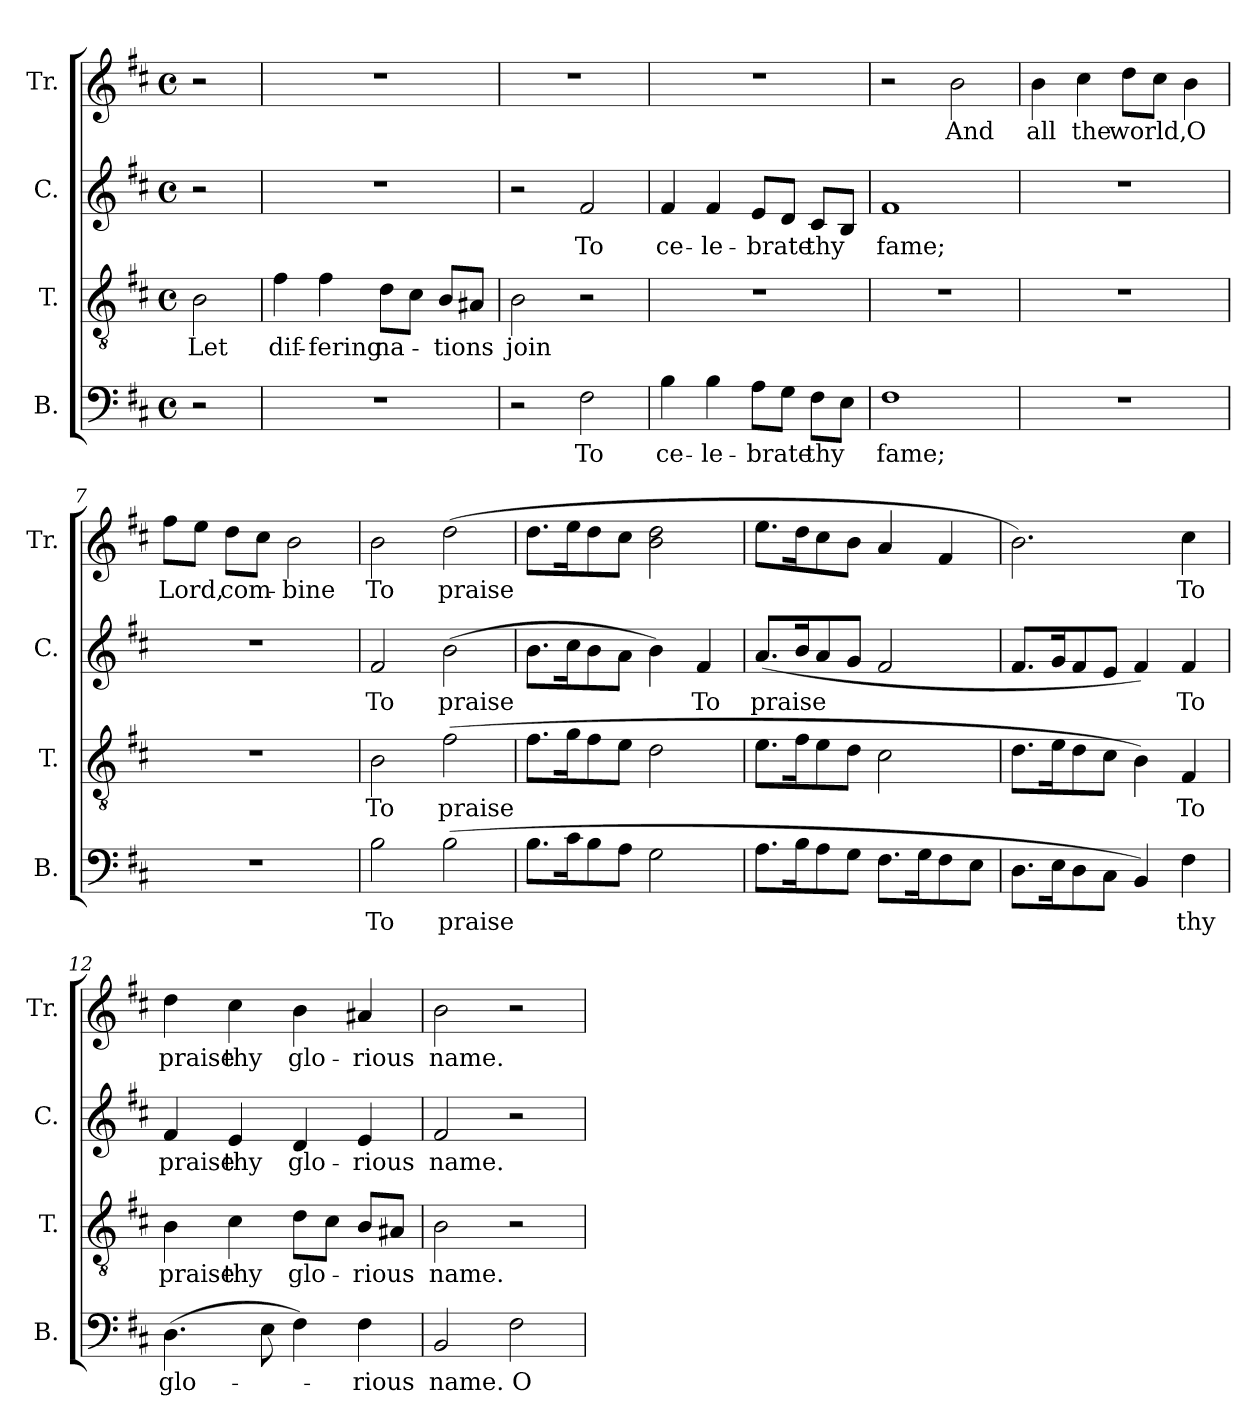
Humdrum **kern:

**kern	**text	**kern	**text	**kern	**text	**kern	**text
*part4	*part4	*part3	*part3	*part2	*part2	*part1	*part1
*staff4	*staff4	*staff3	*staff3	*staff2	*staff2	*staff1	*staff1
*I"B.	*	*I"T.	*	*I"C.	*	*I"Tr.	*
*I'B.	*	*I'T.	*	*I'C.	*	*I'Tr.	*
*clefF4	*	*clefGv2	*	*clefG2	*	*clefG2	*
*k[f#c#]	*	*k[f#c#]	*	*k[f#c#]	*	*k[f#c#]	*
*M4/4	*	*M4/4	*	*M4/4	*	*M4/4	*
*met(c)	*	*met(c)	*	*met(c)	*	*met(c)	*
*MM110	*	*MM110	*	*MM110	*	*MM110	*
=1	=1	=1	=1	=1	=1	=1	=1
2r	.	2B\	Let	2r	.	2r	.
=2	=2	=2	=2	=2	=2	=2	=2
1r	.	4f#\	dif-	1r	.	1r	.
.	.	4f#\	-fering	.	.	.	.
.	.	8d\L	na-	.	.	.	.
.	.	8c#\J	.	.	.	.	.
.	.	8B/L	-tions	.	.	.	.
.	.	8A#X/J	.	.	.	.	.
=3	=3	=3	=3	=3	=3	=3	=3
2r	.	2B\	join	2r	.	1r	.
2F#\	To	2r	.	2f#/	To	.	.
=4	=4	=4	=4	=4	=4	=4	=4
4B\	ce-	1r	.	4f#/	ce-	1r	.
4B\	-le-	.	.	4f#/	-le-	.	.
8A\L	-brate	.	.	8e/L	-brate	.	.
8G\J	.	.	.	8d/J	.	.	.
8F#\L	thy	.	.	8c#/L	thy	.	.
8E\J	.	.	.	8B/J	.	.	.
=5	=5	=5	=5	=5	=5	=5	=5
1F#	fame;	1r	.	1f#	fame;	2r	.
.	.	.	.	.	.	2b\	And
=6	=6	=6	=6	=6	=6	=6	=6
1r	.	1r	.	1r	.	4b\	all
.	.	.	.	.	.	4cc#\	the
.	.	.	.	.	.	8dd\L	world,
.	.	.	.	.	.	8cc#\J	.
.	.	.	.	.	.	4b\	O
=7	=7	=7	=7	=7	=7	=7	=7
1r	.	1r	.	1r	.	8ff#\L	Lord,
.	.	.	.	.	.	8ee\J	.
.	.	.	.	.	.	8dd\L	com-
.	.	.	.	.	.	8cc#\J	.
.	.	.	.	.	.	2b\	-bine
!!LO:LB:g=z
=8	=8	=8	=8	=8	=8	=8	=8
2B\	To	2B\	To	2f#/	To	2b\	To
(2B\	praise	(2f#\	praise	(2b\	praise	(2dd\	praise
=9	=9	=9	=9	=9	=9	=9	=9
8.B\L	.	8.f#\L	.	8.b\L	.	8.dd\L	.
16c#\K	.	16g\K	.	16cc#\K	.	16ee\K	.
8B\	.	8f#\	.	8b\	.	8dd\	.
8A\J	.	8e\J	.	8a\J	.	8cc#\J	.
2G\	.	2d\	.	4b\)	.	2b\ 2dd\	.
.	.	.	.	4f#/	To	.	.
=10	=10	=10	=10	=10	=10	=10	=10
8.A\L	.	8.e\L	.	(8.a/L	praise	8.ee\L	.
16B\K	.	16f#\K	.	16b/K	.	16dd\K	.
8A\	.	8e\	.	8a/	.	8cc#\	.
8G\J	.	8d\J	.	8g/J	.	8b\J	.
8.F#\L	.	2c#\	.	2f#/	.	4a/	.
16G\K	.	.	.	.	.	.	.
8F#\	.	.	.	.	.	4f#/	.
8E\J	.	.	.	.	.	.	.
=11	=11	=11	=11	=11	=11	=11	=11
8.D\L	.	8.d\L	.	8.f#/L	.	2.b\)	.
16E\K	.	16e\K	.	16g/K	.	.	.
8D\	.	8d\	.	8f#/	.	.	.
8C#\J	.	8c#\J	.	8e/J	.	.	.
4BB/)	.	4B\)	.	4f#/)	.	.	.
4F#\	thy	4F#/	To	4f#/	To	4cc#\	To
=12	=12	=12	=12	=12	=12	=12	=12
(4.D\	glo-	4B\	praise	4f#/	praise	4dd\	praise
.	.	4c#\	thy	4e/	thy	4cc#\	thy
8E\	.	.	.	.	.	.	.
4F#\)	.	8d\L	glo-	4d/	glo-	4b\	glo-
.	.	8c#\J	.	.	.	.	.
4F#\	-rious	8B/L	-rious	4e/	-rious	4a#X/	-rious
.	.	8A#X/J	.	.	.	.	.
=13	=13	=13	=13	=13	=13	=13	=13
2BB/	name.	2B\	name.	2f#/	name.	2b\	name.
2F#\	O	2r	.	2r	.	2r	.
=	=	=	=	=	=	=	=
*-	*-	*-	*-	*-	*-	*-	*-
